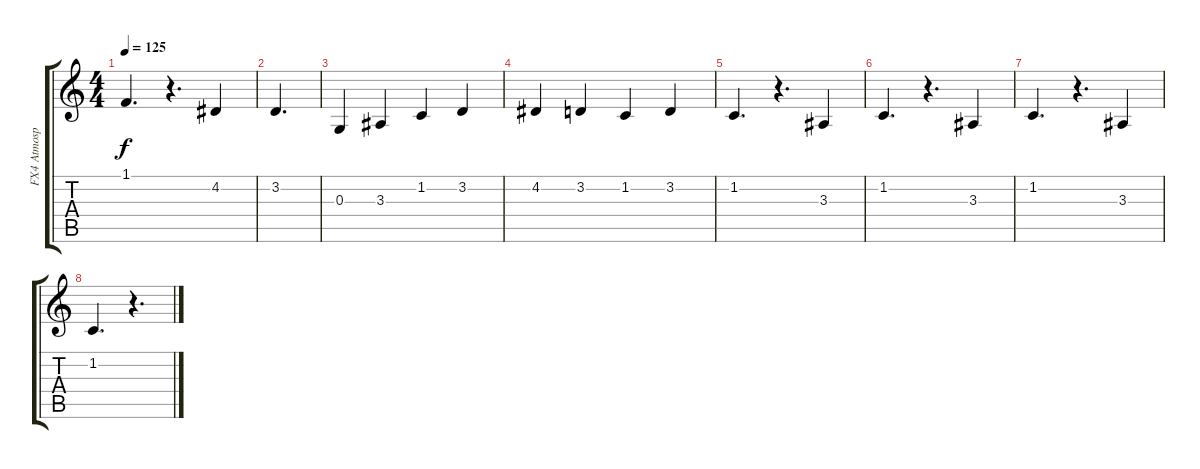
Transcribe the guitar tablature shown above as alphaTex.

\track ("FX4 Atmosphere" "FX4 Atmosp") {instrument fx4atmosphere}
\staff {score tabs}
\tuning (E4 B3 G3 D3 A2 E2) {hide}
\ts (4 4)
\tempo 125
\clef g2
\ks c
1.1.4{d dy f} r.4{d} 4.2.4 |
3.2.4{d} |
0.3.4 3.3.4 1.2.4 3.2.4 |
4.2.4 3.2.4 1.2.4 3.2.4 |
1.2.4{d} r.4{d} 3.3.4 |
1.2.4{d} r.4{d} 3.3.4 |
1.2.4{d} r.4{d} 3.3.4 |
1.2.4{d} r.4{d}
